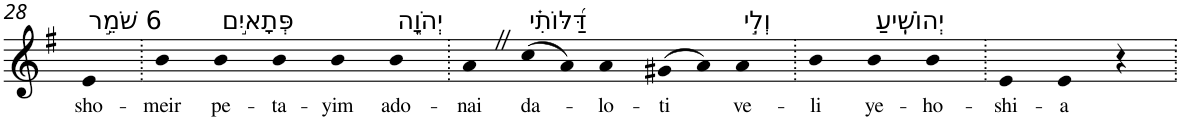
**kern	**text
*part1	*part1
*staff1	*staff1
*I"Piano	*
*I'Pno	*
!!LO:PB:g=z
*clefG2	*
*k[f#]	*
*G:	*
=28	=28
!LO:TX:a:t=6 שֹׁמֵ֣ר	!
!	!LO:LY:b
4e	sho-
=29.	=29.
!	!LO:LY:b
4b	-meir
!LO:TX:a:t=פְּתָאיִ֣ם	!
!	!LO:LY:b
4b	pe-
!	!LO:LY:b
4b	-ta-
!	!LO:LY:b
4b	-yim
!LO:TX:a:t=יְהֹוָ֑ה	!
!	!LO:LY:b
4b	ado-
=30.	=30.
!	!LO:LY:b
4aZ	-nai
!LO:TX:a:t=דַּ֝לּוֹתִ֗י	!
!	!LO:LY:b
(>8cc	da-
8a)	.
!	!LO:LY:b
4a	-lo-
!	!LO:LY:b
(>8g#X	-ti
8a)	.
!LO:TX:a:t=וְלִ֣י	!
!	!LO:LY:b
4a	ve-
=31.	=31.
!	!LO:LY:b
4b	-li
!LO:TX:a:t=יְהוֹשִֽׁיעַ	!
!	!LO:LY:b
4b	ye-
!	!LO:LY:b
4b	-ho-
=32.	=32.
!	!LO:LY:b
4e	-shi-
!	!LO:LY:b
4e	-a
4r	.
=.	=.
*-	*-
